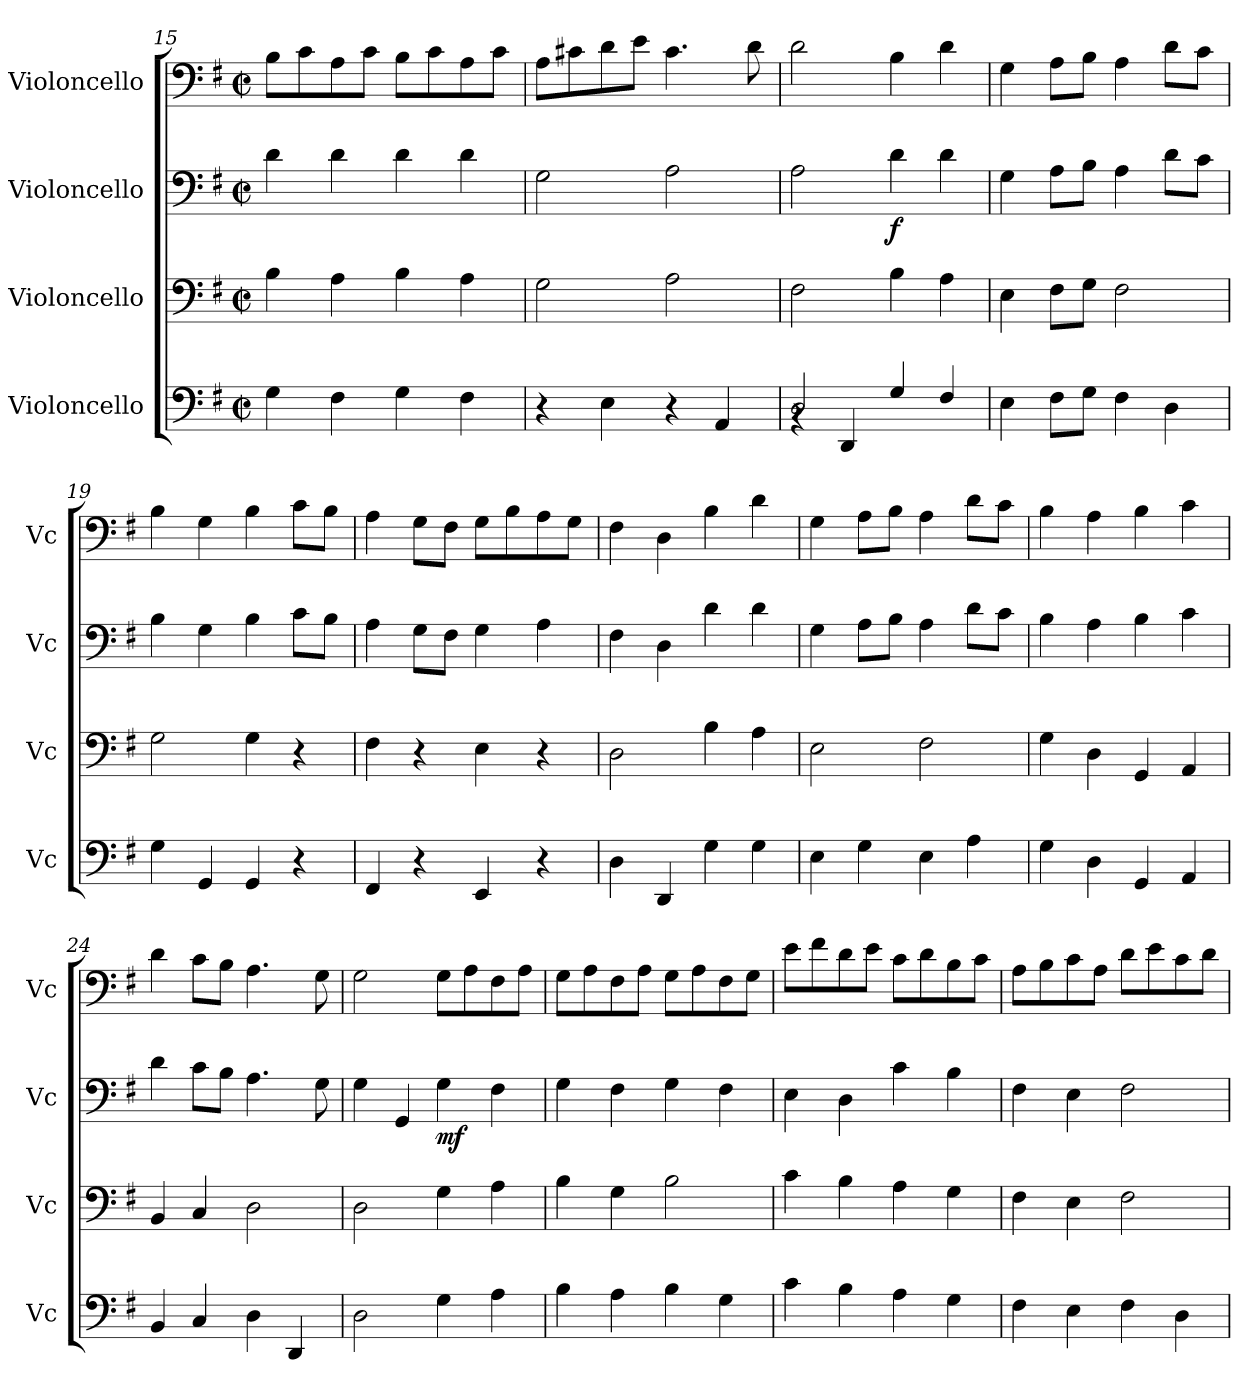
**kern	**kern	**kern	**dynam	**kern
*part4	*part3	*part2	*part2	*part1
*staff4	*staff3	*staff2	*staff2	*staff1
*I"Violoncello	*I"Violoncello	*I"Violoncello	*	*I"Violoncello
*I'Vc	*I'Vc	*I'Vc	*	*I'Vc
*clefF4	*clefF4	*clefF4	*	*clefF4
*k[f#]	*k[f#]	*k[f#]	*	*k[f#]
*M2/2	*M2/2	*M2/2	*	*M2/2
*met(c|)	*met(c|)	*met(c|)	*	*met(c|)
=15	=15	=15	=15	=15
4G\	4B\	4d\	.	8B\L
.	.	.	.	8c\
4F#\	4A\	4d\	.	8A\
.	.	.	.	8c\J
4G\	4B\	4d\	.	8B\L
.	.	.	.	8c\
4F#\	4A\	4d\	.	8A\
.	.	.	.	8c\J
=16	=16	=16	=16	=16
4r	2G\	2G\	.	8A\L
.	.	.	.	8c#X\
4E\	.	.	.	8d\
.	.	.	.	8e\J
4r	2A\	2A\	.	4.c#\
4AA/	.	.	.	.
.	.	.	.	8d\
!!LO:PB:g=z
=17	=17	=17	=17	=17
*^	*	*	*	*
2D/	4rBB	2F#\	2A\	.	2d\
.	4DDi/	.	.	.	.
!	!	!	!	!LO:DY:b	!
4G/	2ryy	4B\	4d\	f	4B\
4F#/	.	4A\	4d\	.	4d\
*v	*v	*	*	*	*
=18	=18	=18	=18	=18
4E\	4E\	4G\	.	4G\
8F#\L	8F#\L	8A\L	.	8A\L
8G\J	8G\J	8B\J	.	8B\J
4F#\	2F#\	4A\	.	4A\
4D\	.	8d\L	.	8d\L
.	.	8c\J	.	8c\J
=19	=19	=19	=19	=19
4G\	2G\	4B\	.	4B\
4GG/	.	4G\	.	4G\
4GG/	4G\	4B\	.	4B\
4r	4r	8c\L	.	8c\L
.	.	8B\J	.	8B\J
=20	=20	=20	=20	=20
4FF#/	4F#\	4A\	.	4A\
4r	4r	8G\L	.	8G\L
.	.	8F#\J	.	8F#\J
4EE/	4E\	4G\	.	8G\L
.	.	.	.	8B\
4r	4r	4A\	.	8A\
.	.	.	.	8G\J
!!LO:LB:g=z
=21	=21	=21	=21	=21
4D\	2D\	4F#\	.	4F#\
4DD/	.	4D\	.	4D\
4G\	4B\	4d\	.	4B\
4G\	4A\	4d\	.	4d\
=22	=22	=22	=22	=22
4E\	2E\	4G\	.	4G\
4G\	.	8A\L	.	8A\L
.	.	8B\J	.	8B\J
4E\	2F#\	4A\	.	4A\
4A\	.	8d\L	.	8d\L
.	.	8c\J	.	8c\J
=23	=23	=23	=23	=23
4G\	4G\	4B\	.	4B\
4D\	4D\	4A\	.	4A\
4GG/	4GG/	4B\	.	4B\
4AA/	4AA/	4c\	.	4c\
=24	=24	=24	=24	=24
4BB/	4BB/	4d\	.	4d\
4C/	4C/	8c\L	.	8c\L
.	.	8B\J	.	8B\J
4D\	2D\	4.A\	.	4.A\
4DD/	.	.	.	.
.	.	8G\	.	8G\
!!LO:LB:g=z
=25	=25	=25	=25	=25
2D\	2D\	4G\	.	2G\
.	.	4GG/	.	.
!	!	!	!LO:DY:b	!
4G\	4G\	4G\	mf	8G\L
.	.	.	.	8A\
4A\	4A\	4F#\	.	8F#\
.	.	.	.	8A\J
=26	=26	=26	=26	=26
4B\	4B\	4G\	.	8G\L
.	.	.	.	8A\
4A\	4G\	4F#\	.	8F#\
.	.	.	.	8A\J
4B\	2B\	4G\	.	8G\L
.	.	.	.	8A\
4G\	.	4F#\	.	8F#\
.	.	.	.	8G\J
=27	=27	=27	=27	=27
4c\	4c\	4E\	.	8e\L
.	.	.	.	8f#\
4B\	4B\	4D\	.	8d\
.	.	.	.	8e\J
4A\	4A\	4c\	.	8c\L
.	.	.	.	8d\
4G\	4G\	4B\	.	8B\
.	.	.	.	8c\J
=28	=28	=28	=28	=28
4F#\	4F#\	4F#\	.	8A\L
.	.	.	.	8B\
4E\	4E\	4E\	.	8c\
.	.	.	.	8A\J
4F#\	2F#\	2F#\	.	8d\L
.	.	.	.	8e\
4D\	.	.	.	8c\
.	.	.	.	8d\J
=	=	=	=	=
*-	*-	*-	*-	*-
